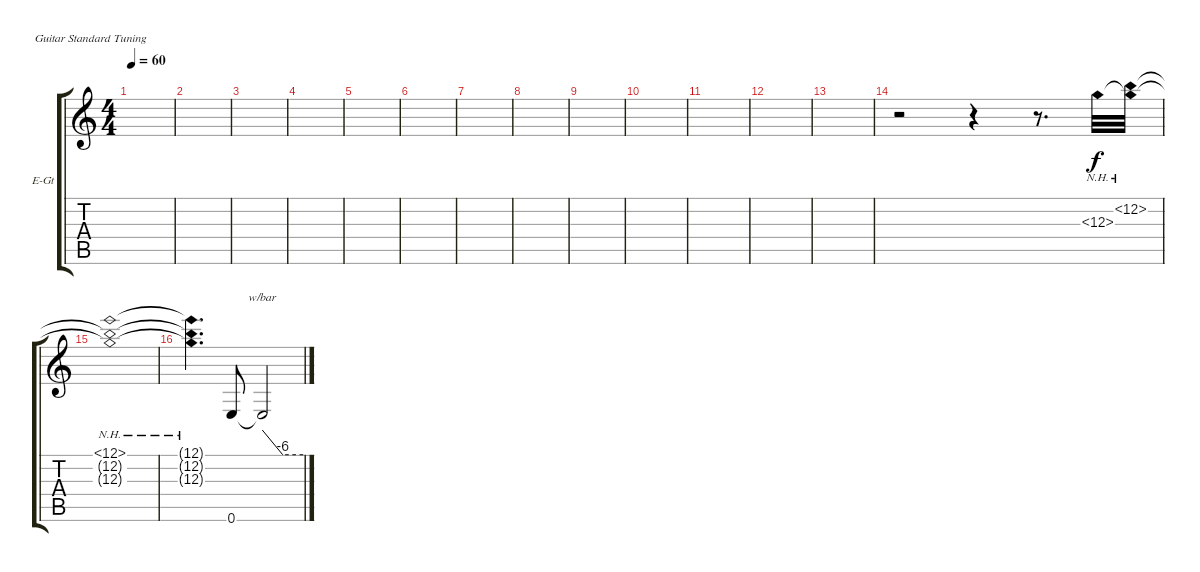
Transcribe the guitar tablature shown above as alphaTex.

\defaultSystemsLayout 4
\bracketExtendMode groupsimilarinstruments
\firstSystemTrackNameOrientation horizontal
\otherSystemsTrackNameOrientation horizontal
\track ("Lead" "E-Gt") {instrument distortionguitar}
\staff {score tabs}
\tuning (E4 B3 G3 D3 A2 E2)
\ts (4 4)
\tempo 60
\clef g2
\scale
0.333333
\ks c
|
\scale
0.333333 |
\scale
0.333333 |
\scale
0.333333 |
\scale
0.333333 |
\scale
0.333333 |
\scale
0.333333 |
\scale
0.333333 |
\scale
0.333333 |
\scale
0.333333 |
\scale
0.333333 |
\scale
0.333333 |
\scale
0.333333 |
\scale
0.333333 r.2 r.4 r.8{d} 12.3{nh}.32 (12.2{nh} 12.3{nh t}).32 |
\scale
0.333333 (12.1{nh} 12.2{nh t} 12.3{nh t}).1 |
\scale
0.333333 (12.1{nh t} 12.2{nh t} 12.3{nh t}).4{d} 0.6.8 0.6{t}.2{tbe (custom default 0 0 30 -24 60 -24)}
